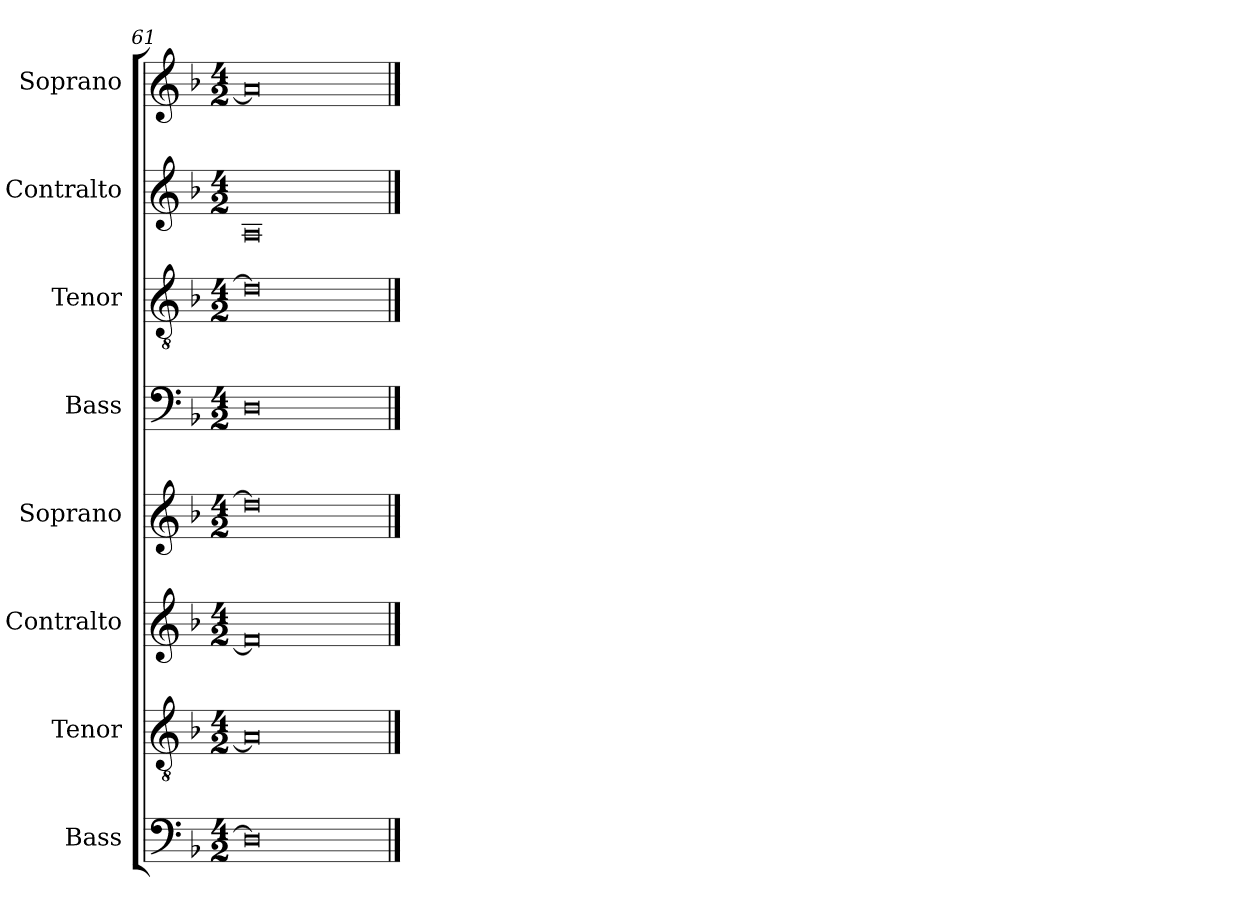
**kern	**kern	**kern	**kern	**kern	**kern	**kern	**kern
*part8	*part7	*part6	*part5	*part4	*part3	*part2	*part1
*staff8	*staff7	*staff6	*staff5	*staff4	*staff3	*staff2	*staff1
*I"Bass	*I"Tenor	*I"Contralto	*I"Soprano	*I"Bass	*I"Tenor	*I"Contralto	*I"Soprano
*I'B	*I'T	*I'A	*I'S	*I'B	*I'T	*I'A	*I'S
*clefF4	*clefGv2	*clefG2	*clefG2	*clefF4	*clefGv2	*clefG2	*clefG2
*k[b-]	*k[b-]	*k[b-]	*k[b-]	*k[b-]	*k[b-]	*k[b-]	*k[b-]
*G:dor	*G:dor	*G:dor	*G:dor	*G:dor	*G:dor	*G:dor	*G:dor
*M4/2	*M4/2	*M4/2	*M4/2	*M4/2	*M4/2	*M4/2	*M4/2
=61	=61	=61	=61	=61	=61	=61	=61
0D]	0A]	0f#]	0dd]	0D	0d]	0A	0a]
==	==	==	==	==	==	==	==
*-	*-	*-	*-	*-	*-	*-	*-
